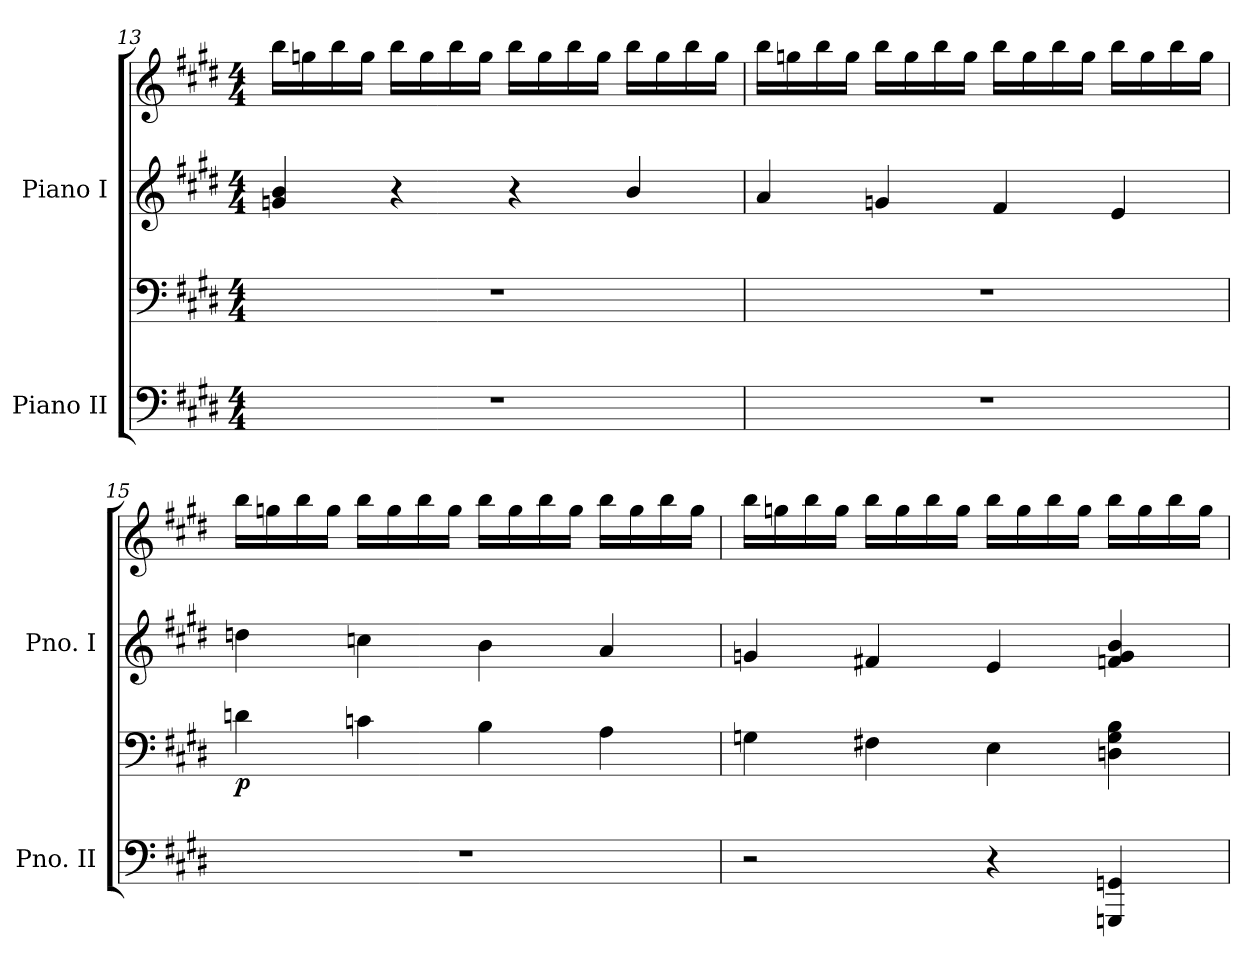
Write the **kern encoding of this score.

**kern	**kern	**dynam	**kern	**kern
*part2	*part2	*part2	*part1	*part1
*staff4	*staff3	*staff3/4	*staff2	*staff1
*I"Piano II	*	*	*I"Piano I	*
*I'Pno. II	*	*	*I'Pno. I	*
*clefF4	*clefF4	*	*clefG2	*clefG2
*k[f#c#g#d#]	*k[f#c#g#d#]	*	*k[f#c#g#d#]	*k[f#c#g#d#]
*M4/4	*M4/4	*	*M4/4	*M4/4
=13	=13	=13	=13	=13
1r	1r	.	4gn/ 4b/	16bb\LL
.	.	.	.	16ggn\
.	.	.	.	16bb\
.	.	.	.	16gg\JJ
.	.	.	4r	16bb\LL
.	.	.	.	16gg\
.	.	.	.	16bb\
.	.	.	.	16gg\JJ
.	.	.	4r	16bb\LL
.	.	.	.	16gg\
.	.	.	.	16bb\
.	.	.	.	16gg\JJ
.	.	.	4b/	16bb\LL
.	.	.	.	16gg\
.	.	.	.	16bb\
.	.	.	.	16gg\JJ
!!LO:LB:g=z
=14	=14	=14	=14	=14
1r	1r	.	4a/	16bb\LL
.	.	.	.	16ggn\
.	.	.	.	16bb\
.	.	.	.	16gg\JJ
.	.	.	4gn/	16bb\LL
.	.	.	.	16gg\
.	.	.	.	16bb\
.	.	.	.	16gg\JJ
.	.	.	4f#/	16bb\LL
.	.	.	.	16gg\
.	.	.	.	16bb\
.	.	.	.	16gg\JJ
.	.	.	4e/	16bb\LL
.	.	.	.	16gg\
.	.	.	.	16bb\
.	.	.	.	16gg\JJ
=15	=15	=15	=15	=15
!	!	!LO:DY:b	!	!
1r	4dn\	p	4ddn\	16bb\LL
.	.	.	.	16ggn\
.	.	.	.	16bb\
.	.	.	.	16gg\JJ
.	4cn\	.	4ccn\	16bb\LL
.	.	.	.	16gg\
.	.	.	.	16bb\
.	.	.	.	16gg\JJ
.	4B\	.	4b\	16bb\LL
.	.	.	.	16gg\
.	.	.	.	16bb\
.	.	.	.	16gg\JJ
.	4A\	.	4a/	16bb\LL
.	.	.	.	16gg\
.	.	.	.	16bb\
.	.	.	.	16gg\JJ
=16	=16	=16	=16	=16
2r	4Gn\	.	4gn/	16bb\LL
.	.	.	.	16ggn\
.	.	.	.	16bb\
.	.	.	.	16gg\JJ
.	4F#X\	.	4f#X/	16bb\LL
.	.	.	.	16gg\
.	.	.	.	16bb\
.	.	.	.	16gg\JJ
4r	4E\	.	4e/	16bb\LL
.	.	.	.	16gg\
.	.	.	.	16bb\
.	.	.	.	16gg\JJ
4GGGn/ 4GGn/	4Dn\ 4G\ 4B\	.	4fn/ 4g/ 4b/	16bb\LL
.	.	.	.	16gg\
.	.	.	.	16bb\
.	.	.	.	16gg\JJ
=	=	=	=	=
*-	*-	*-	*-	*-
